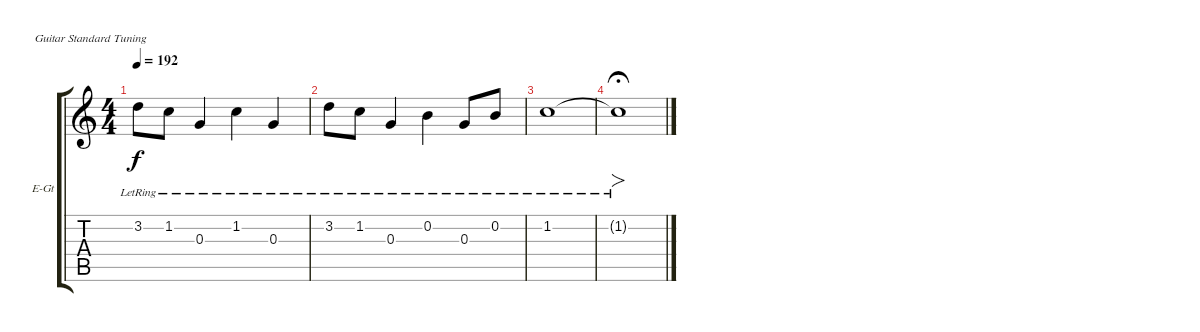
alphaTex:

\defaultSystemsLayout 4
\bracketExtendMode groupsimilarinstruments
\firstSystemTrackNameOrientation horizontal
\otherSystemsTrackNameOrientation horizontal
\track ("Guitar 1" "E-Gt") {instrument overdrivenguitar}
\staff {score tabs}
\tuning (E4 B3 G3 D3 A2 E2)
\ts (4 4)
\tempo 192
\clef g2
\ks c
3.2{lr}.8{dy f} 1.2{lr}.8 0.3{lr}.4 1.2{lr}.4 0.3{lr}.4 |
3.2{lr}.8 1.2{lr}.8 0.3{lr}.4 0.2{lr}.4 0.3{lr}.8 0.2{lr}.8 |
1.2{lr}.1 |
1.2{lr t}.1{fo fermata (medium 1)}
